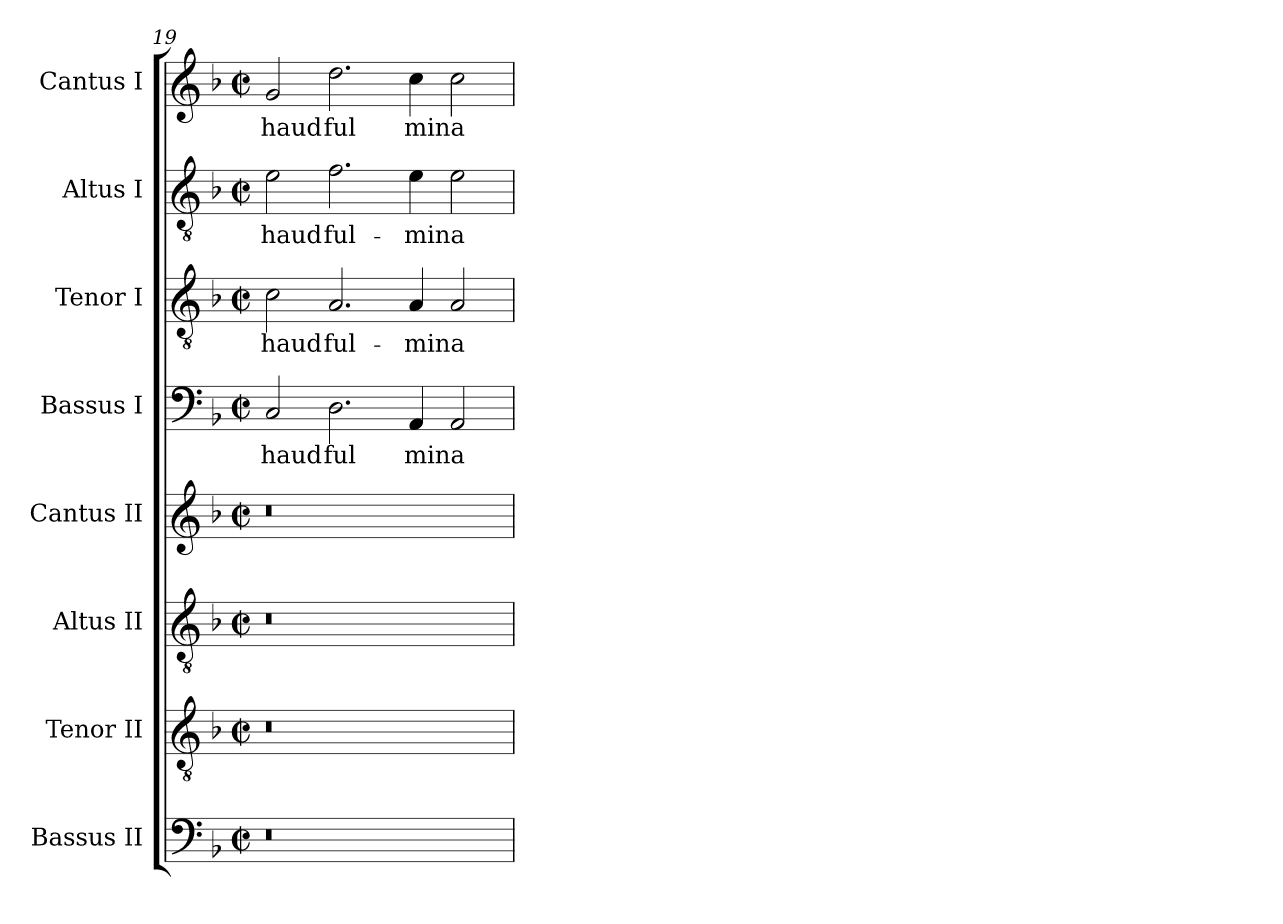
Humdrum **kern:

**kern	**kern	**kern	**kern	**kern	**text	**kern	**text	**kern	**text	**kern	**text
*part8	*part7	*part6	*part5	*part4	*part4	*part3	*part3	*part2	*part2	*part1	*part1
*staff8	*staff7	*staff6	*staff5	*staff4	*staff4	*staff3	*staff3	*staff2	*staff2	*staff1	*staff1
*I"Bassus II	*I"Tenor II	*I"Altus II	*I"Cantus II	*I"Bassus I	*	*I"Tenor I	*	*I"Altus I	*	*I"Cantus I	*
*clefF4	*clefGv2	*clefGv2	*clefG2	*clefF4	*	*clefGv2	*	*clefGv2	*	*clefG2	*
*k[b-]	*k[b-]	*k[b-]	*k[b-]	*k[b-]	*	*k[b-]	*	*k[b-]	*	*k[b-]	*
*F:	*F:	*F:	*F:	*F:	*	*F:	*	*F:	*	*F:	*
*M2/2	*M2/2	*M2/2	*M2/2	*M2/2	*	*M2/2	*	*M2/2	*	*M2/2	*
*met(c|)	*met(c|)	*met(c|)	*met(c|)	*met(c|)	*	*met(c|)	*	*met(c|)	*	*met(c|)	*
=19	=19	=19	=19	=19	=19	=19	=19	=19	=19	=19	=19
!	!	!	!	!	!LO:LY:b:cj	!	!LO:LY:b:cj	!	!LO:LY:b:cj	!	!LO:LY:b:cj
0r	0r	0r	0r	2C/	haud	2c\	haud	2e\	haud	2g/	haud
!	!	!	!	!	!LO:LY:b:cj	!	!LO:LY:b:cj	!	!LO:LY:b:cj	!	!LO:LY:b:cj
.	.	.	.	2.D\	ful	2.A/	ful-	2.f\	ful-	2.dd\	ful
!	!	!	!	!	!LO:LY:b:cj	!	!LO:LY:b:cj	!	!LO:LY:b:cj	!	!LO:LY:b:cj
.	.	.	.	4AA/	mina	4A/	-mina	4e\	-mina	4cc\	mina
.	.	.	.	2AA/	.	2A/	.	2e\	.	2cc\	.
=	=	=	=	=	=	=	=	=	=	=	=
*-	*-	*-	*-	*-	*-	*-	*-	*-	*-	*-	*-
